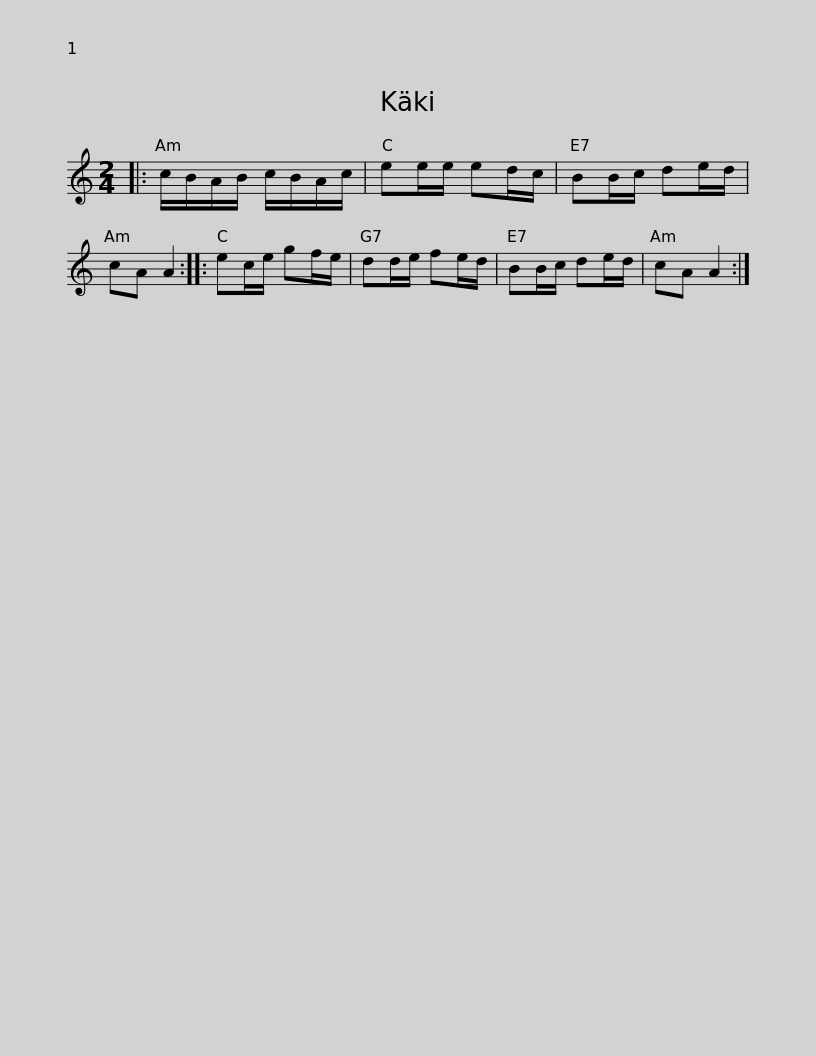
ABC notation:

X:1
L:1/8
M:2/4
I:linebreak $
K:C
V:1 treble
V:1
|: c/B/A/B/ c/B/A/c/ | ee/e/ ed/c/ | BB/c/ de/d/ | cA A2 :: ec/e/ gf/e/ | %5
 dd/e/ fe/d/ | BB/c/ de/d/ | cA A2 :| %8
